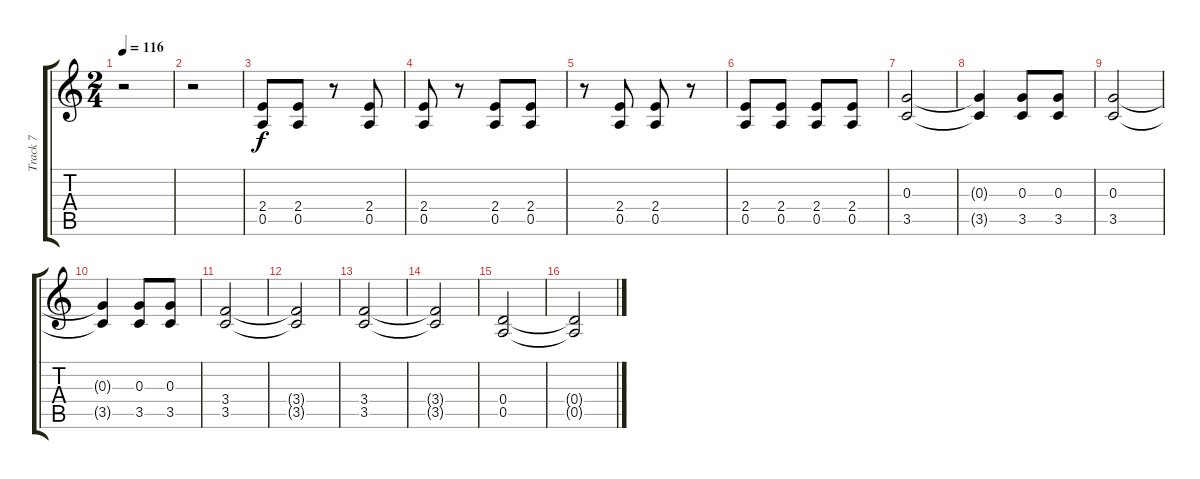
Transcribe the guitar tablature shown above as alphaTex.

\track ("Track 7" "Track 7") {instrument distortionguitar}
\staff {score tabs}
\tuning (E4 B3 G3 D3 A2 E2) {hide}
\ts (2 4)
\tempo 116
\clef g2
\ks c
r.2{dy f} |
r.2 |
(2.4 0.5).8 (2.4 0.5).8 r.8 (2.4 0.5).8 |
(2.4 0.5).8 r.8 (2.4 0.5).8 (2.4 0.5).8 |
r.8 (2.4 0.5).8 (2.4 0.5).8 r.8 |
(2.4 0.5).8 (2.4 0.5).8 (2.4 0.5).8 (2.4 0.5).8 |
(0.3 3.5).2 |
(0.3{t} 3.5{t}).4 (0.3 3.5).8 (0.3 3.5).8 |
(0.3 3.5).2 |
(0.3{t} 3.5{t}).4 (0.3 3.5).8 (0.3 3.5).8 |
(3.4 3.5).2 |
(3.4{t} 3.5{t}).2 |
(3.4 3.5).2 |
(3.4{t} 3.5{t}).2 |
(0.4 0.5).2 |
(0.4{t} 0.5{t}).2
